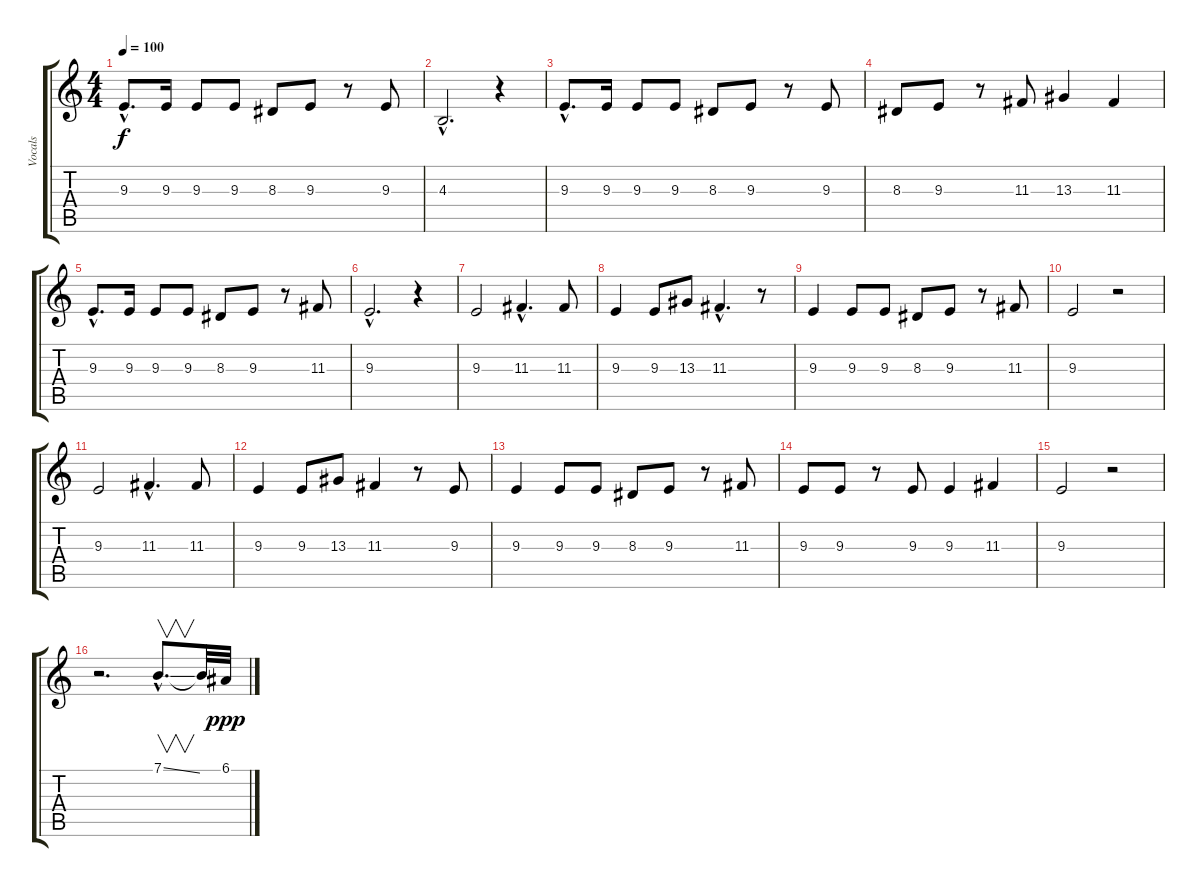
\track ("Vocals" "Vocals") {instrument tenorsax}
\staff {score tabs}
\tuning (E4 B3 G3 D3 A2 E2) {hide}
\ts (4 4)
\tempo 100
\clef g2
\ks c
9.3{hac}.8{d dy f} 9.3.16 9.3.8 9.3.8 8.3.8 9.3.8 r.8 9.3.8 |
4.3{hac}.2{d} r.4 |
9.3{hac}.8{d} 9.3.16 9.3.8 9.3.8 8.3.8 9.3.8 r.8 9.3.8 |
8.3.8 9.3.8 r.8 11.3.8 13.3.4 11.3.4 |
9.3{hac}.8{d} 9.3.16 9.3.8 9.3.8 8.3.8 9.3.8 r.8 11.3.8 |
9.3{hac}.2{d} r.4 |
9.3.2 11.3{hac}.4{d} 11.3.8 |
9.3.4 9.3.8 13.3.8 11.3{hac}.4{d} r.8 |
9.3.4 9.3.8 9.3.8 8.3.8 9.3.8 r.8 11.3.8 |
9.3.2 r.2 |
9.3.2 11.3{hac}.4{d} 11.3.8 |
9.3.4 9.3.8 13.3.8 11.3.4 r.8 9.3.8 |
9.3.4 9.3.8 9.3.8 8.3.8 9.3.8 r.8 11.3.8 |
9.3.8 9.3.8 r.8 9.3.8 9.3.4 11.3.4 |
9.3.2 r.2 |
r.2{d} 7.1{ss hac}.8{v d} 7.1{t}.32 6.1.32{dy ppp}
